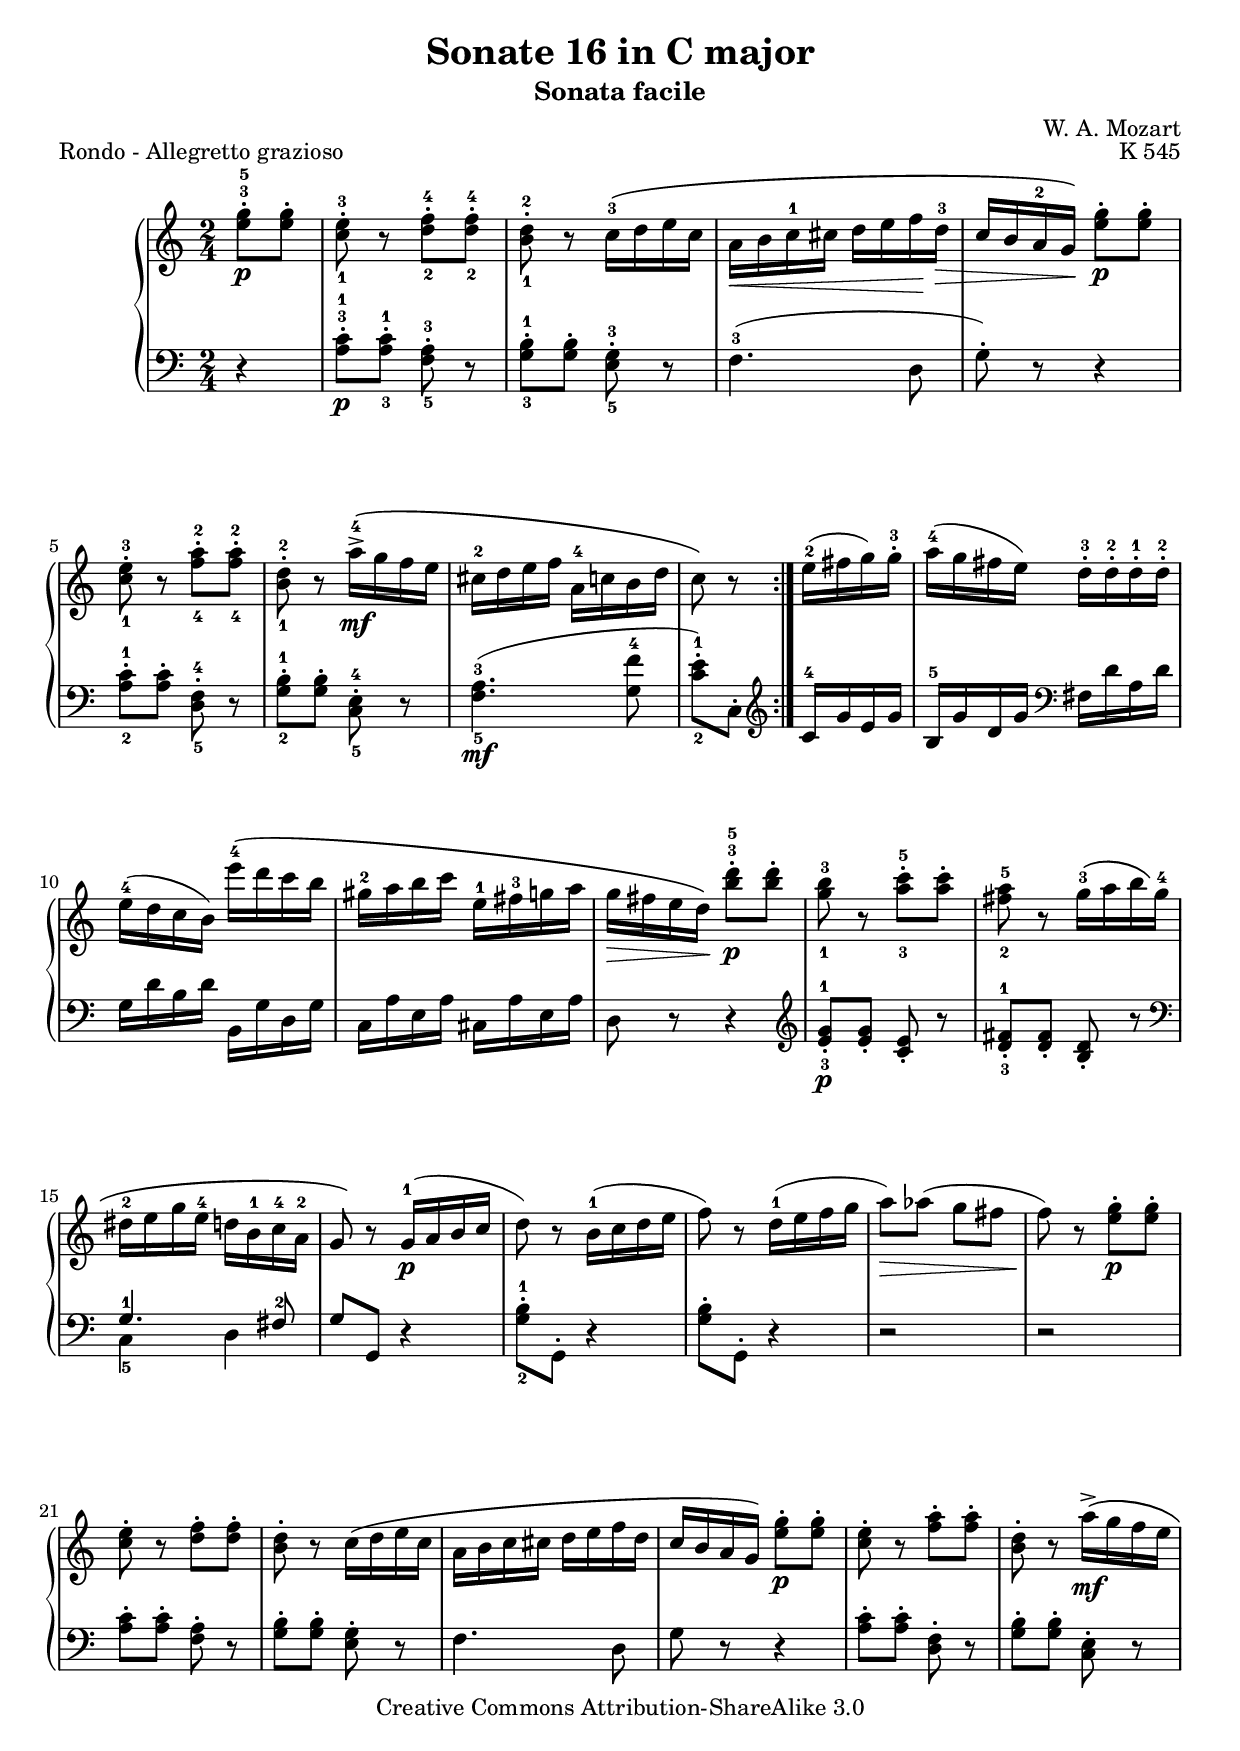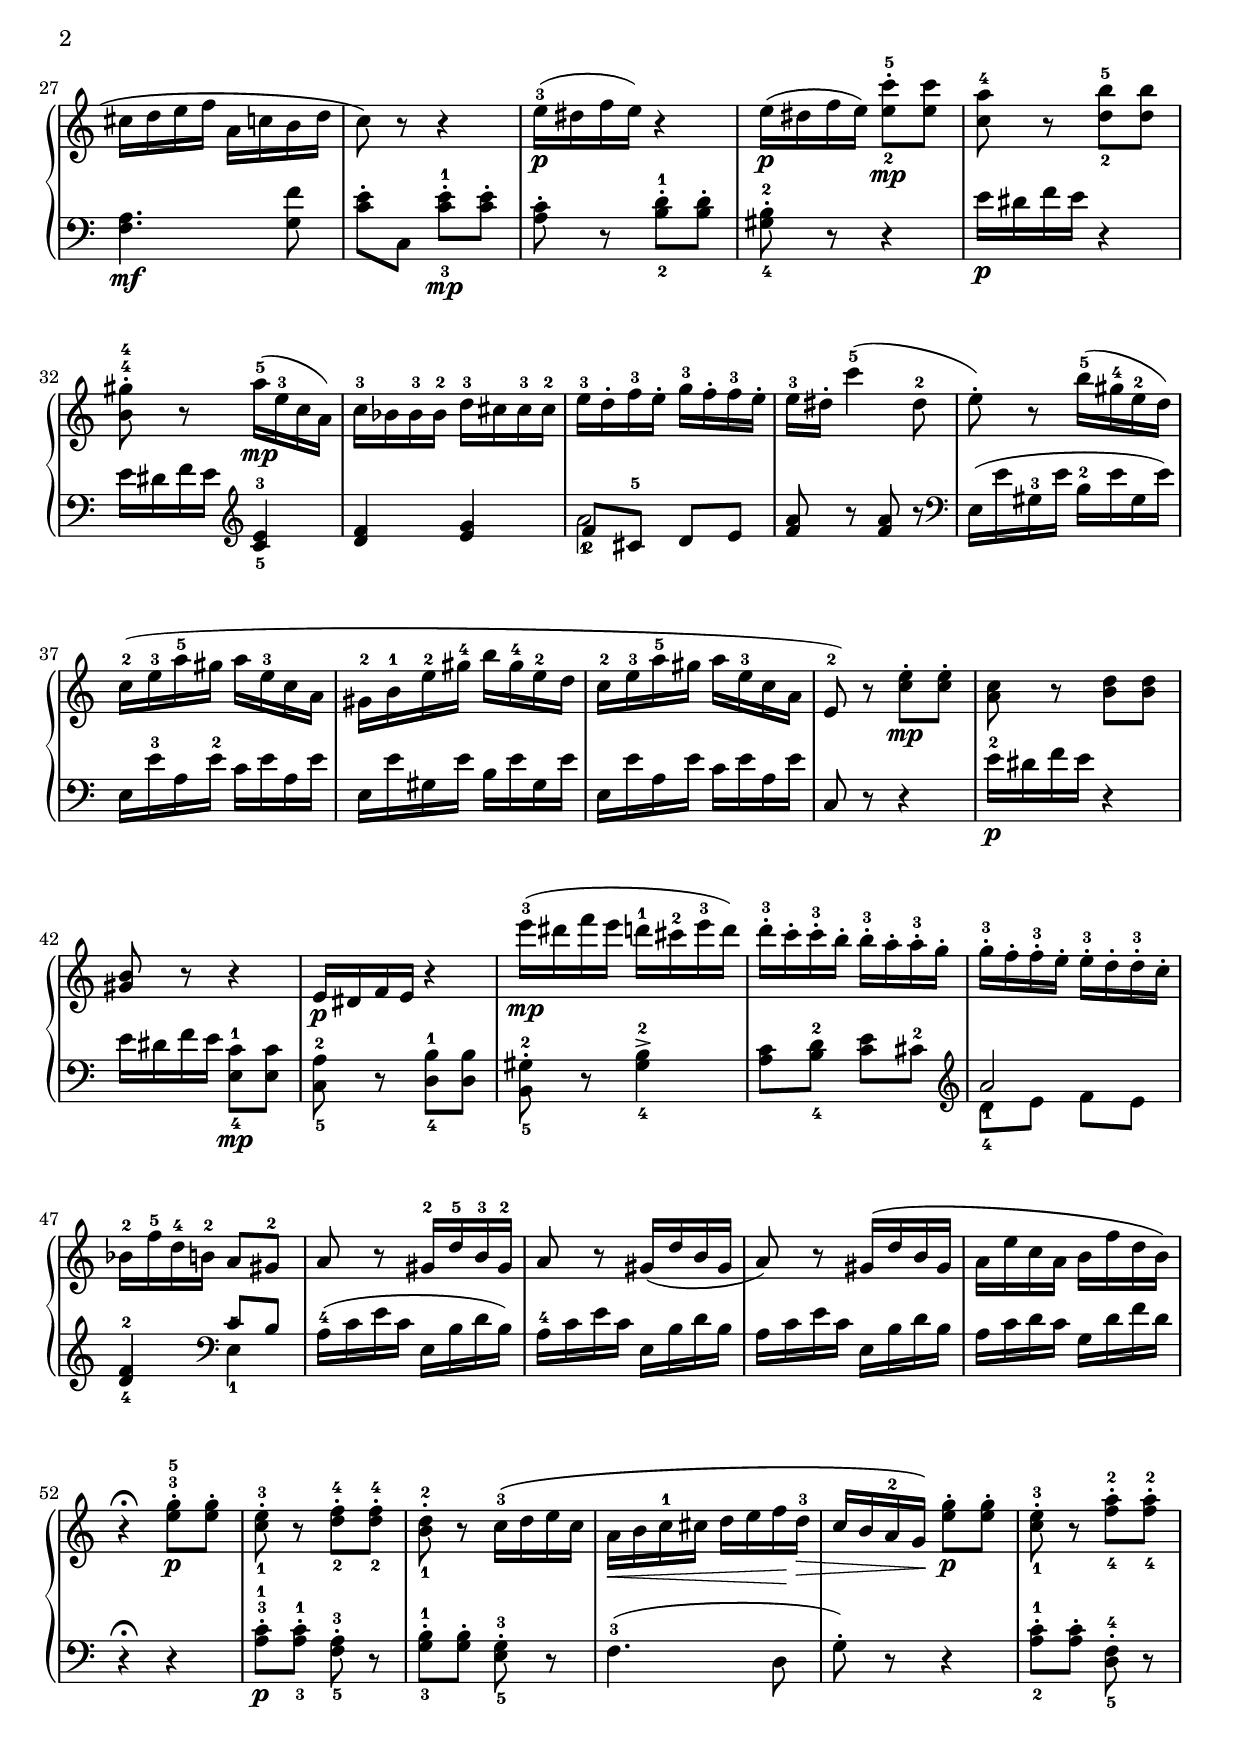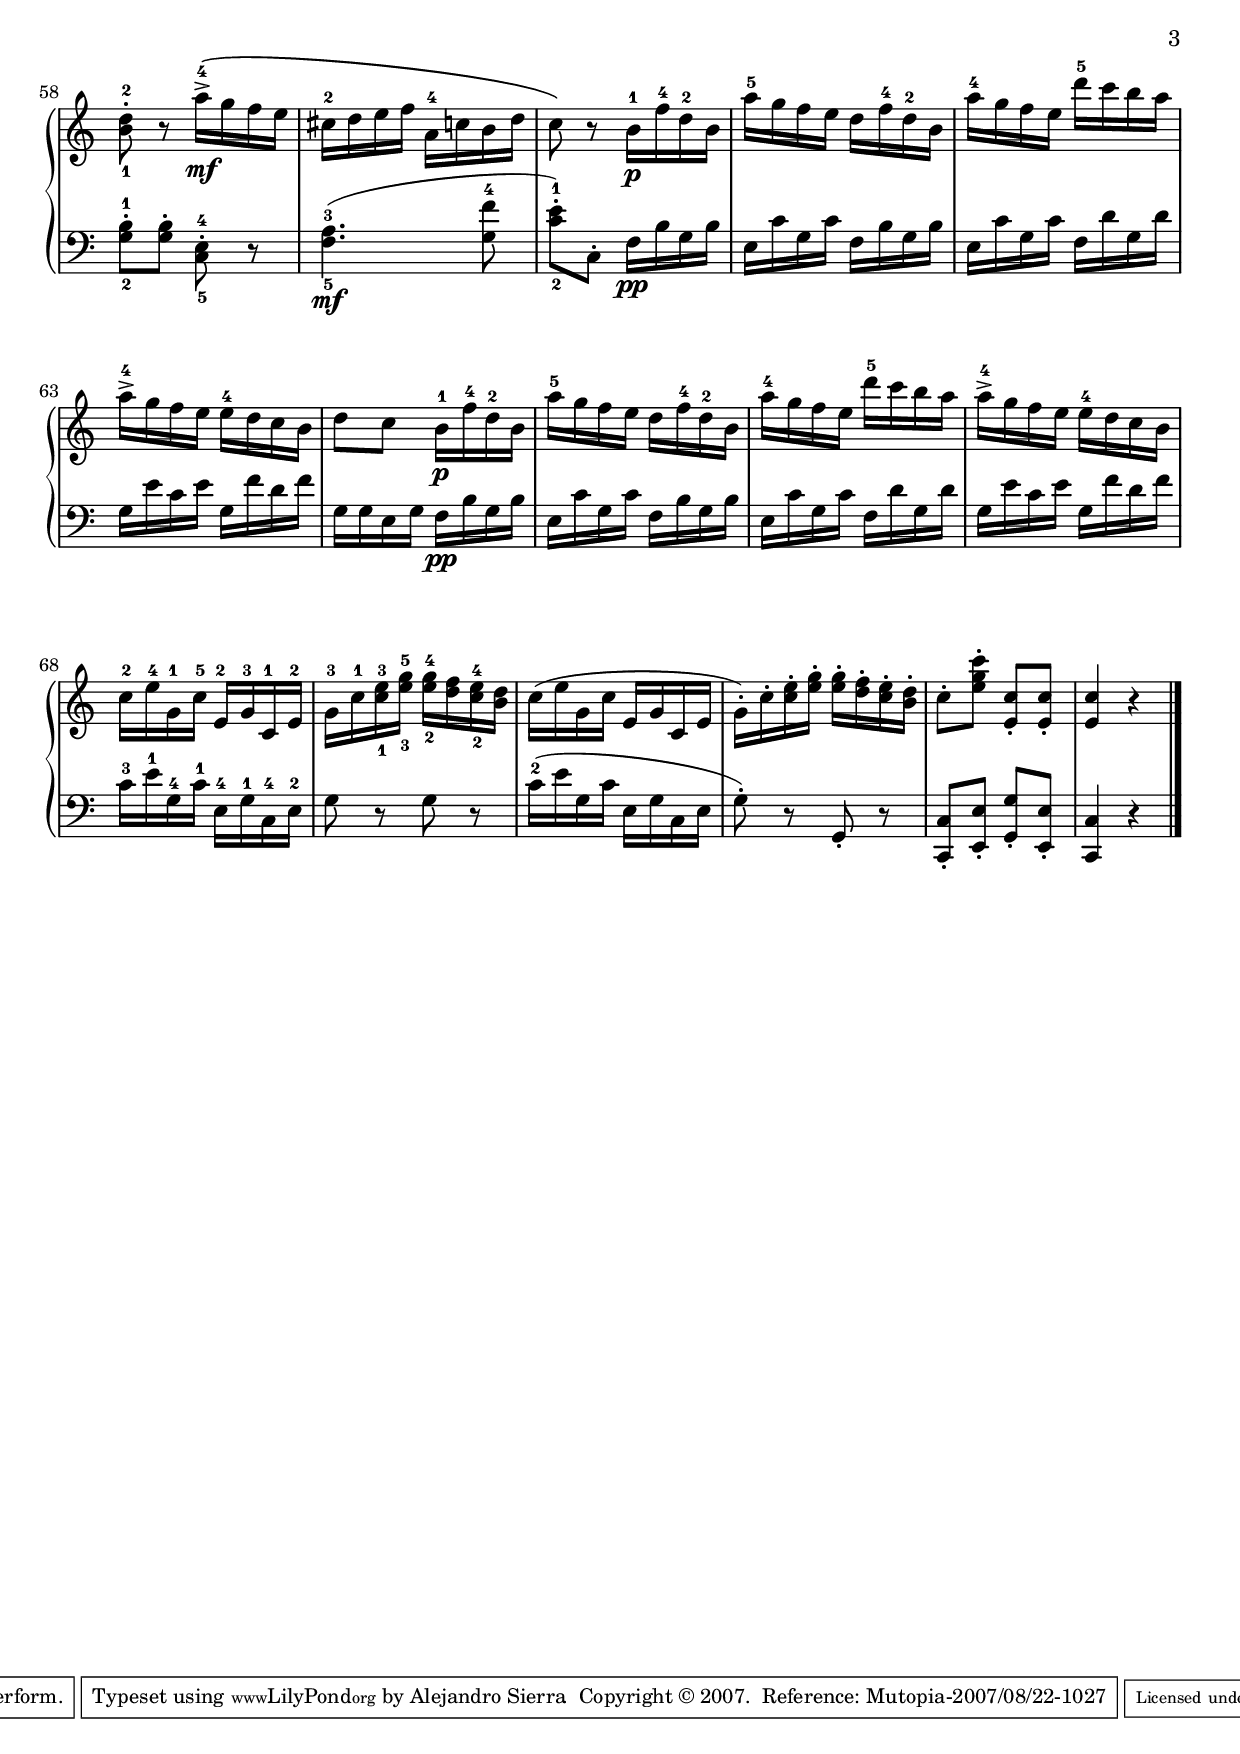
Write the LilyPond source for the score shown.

\version "2.10.25"

\header {
  title = "Sonate 16 in C major"
  subtitle = "Sonata facile"
  composer = "W. A. Mozart"
  opus = "K 545"
  piece = "Rondo - Allegretto grazioso"
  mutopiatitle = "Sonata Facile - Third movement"
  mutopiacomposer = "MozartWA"
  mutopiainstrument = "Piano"
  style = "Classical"
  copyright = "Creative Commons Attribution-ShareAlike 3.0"
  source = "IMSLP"
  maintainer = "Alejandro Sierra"
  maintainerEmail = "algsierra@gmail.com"
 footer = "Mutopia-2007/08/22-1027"
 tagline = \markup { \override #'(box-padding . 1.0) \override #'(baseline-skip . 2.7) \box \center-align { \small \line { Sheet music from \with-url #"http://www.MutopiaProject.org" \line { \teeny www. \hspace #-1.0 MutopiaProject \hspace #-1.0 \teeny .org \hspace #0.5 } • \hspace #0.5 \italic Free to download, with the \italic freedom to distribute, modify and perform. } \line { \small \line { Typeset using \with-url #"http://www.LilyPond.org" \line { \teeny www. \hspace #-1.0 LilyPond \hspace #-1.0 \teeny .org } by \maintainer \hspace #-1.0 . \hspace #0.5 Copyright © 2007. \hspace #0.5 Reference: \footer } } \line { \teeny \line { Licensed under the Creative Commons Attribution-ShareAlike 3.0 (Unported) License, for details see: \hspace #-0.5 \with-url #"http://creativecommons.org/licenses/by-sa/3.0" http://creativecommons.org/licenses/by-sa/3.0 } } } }
}
  
%{ Abreviations
  Suffixes rh = right hand
           lh = left hand
  Prefixes pt = principal theme
           st = secondary theme
           cl = close
           dv = development
           cd = coda
           mt = middle theme
%}

#(define afterGraceFraction (cons 15 16))

%%% Right Hand

ptrh = \relative c'' {
  <e^3 g-5>8-.\p <e g>-. 
  <c-1 e-3>-. r <d-2 f-4>-. <d-2 f-4>-.
  <b-1 d-2>-. r  c16-3\( d e c
  a\< b c-1 cis  d e f\! d-3\>
  c b a-2 g\!\) <e' g>8-.\p <e g>-.
  <c-1 e-3>-. r <a'-2 f-4>-. <a-2 f-4>-.
  <d,-2 b-1>-. r  a'16\mf->-4\( g f e
  cis-2 d e f  a,-4 c b d
  c8\) r
}

strh = \relative c'' {
  e16(-2 fis g) g-.-3 
  a16(-4 g fis e)  d-.-3 d-.-2 d-.-1 d-.-2
  e(-4 d c b)  e'\(-4 d c b

  % 11
  gis-2 a b c  e,-1 fis-3 g a
  g\> fis e d\)\! <b'^3 d-5>8-.\p <b d>-.
  <g-1 b-3> r8 <a-3 c-5>-. <a c>-.
  <fis-2 a-5> r8 g16-3\( a b g-4
  dis-2 e g e-4  d b-1 c-4 a-2

  g8\) r g16\p-1( a b c
  d8) r b16-1( c d e
  f8) r d16-1( e f g
  a8)\> aes( g fis
  f8)\! r <e g>-.\p <e g>-.
  <c e>-. r <d f>-. <d f>-.
  <b d>-. r c16\( d e c

  a b c cis d e f d
  c b a g\) <e' g>8-.\p <e g>-.
  <c e>-. r <f a>-. <f a>-.
  <b, d>-. r a'16->\mf\( g f e
  cis d e f a, c b d  
}

mtrh = \relative c'' {
  c8\) r r4
  e16\p(-3 dis f e) r4
  e16\p( dis f e)  <e-2 c'-5>8-.\mp <e c'>
  <c a'-4> r <d-2 b'-5> <d b'>
  <b gis'-4>-.-4 r a'16\mp-5( e-3 c a)
  c-3 bes bes-3 bes-2 d-3 cis cis-3 cis-2

  #34
  e-3 d-. f-3 e-.  g-3 f-. f-3 e-.
  e-3 dis-. c'4(-5 dis,8-2
  e)-. r b'16(-5 gis-4 e-2 d)
  c-2( e-3 a-5 gis a e-3 c a 
  gis-2 b-1 e-2 gis-4 b gis-4 e-2 d

  c-2 e-3 a-5 gis a e-3 c a
  e8-2) r <c' e>-.\mp <c e>-.
  <a c> r <b d> <b d>
  <gis b> r r4
  e16\p dis f e r4

  e''16-3\mp( dis f e  d-1 cis-2 e-3 d)
  d-.-3 c-. c-.-3 b-.  b-.-3 a-. a-.-3 g-.
  g-.-3 f-. f-.-3 e-.  e-.-3 d-. d-.-3 c-.
  bes-2 f'-5 d-4 b-2  a8 gis-2
  a r gis16-2 d'-5 b-3 gis-2

  a8 r gis16( d' b gis
  a8) r gis16\( d' b gis
  a e' c a  b f' d b\)
}

clrha = \relative c'' {
  b16\p-1 f'-4 d-2 b
  a'-5 g f e  d f-4 d-2 b
  a'-4 g f e  d'-5 c b a
  a->-4 g f e  e-4 d c b
}

clrhb = \relative c'' {
  c-2 e-4 g,-1 c-5  e,-2 g-3 c,-1 e-2
  g-3 c-1 <c-1 e-3> <e-3 g-5>  <e-2 g-4> <f d> <c-2 e-4> <d b>
  c( e g, c  e, g c, e
  g-.) c-. <c e>-. <e g>-.  <e g>-. <f d>-. <c e>-. <d b>-.
  c8-. <e g c>-. <c e,>-.  <c e,>-.
  <c e,>4 r
}

clrh = \relative c'' {
  \clrha
  d8 c  \clrha
  \clrhb  \bar "|."
}

%%% Left Hand

ptlh = \relative c' {
  \clef bass
  r4
  <a^3 c-1>8-.\p  <a-3 c-1>8-. <f-5 a-3>-. r
  <g-3 b-1>-.  <g b>-. <g-3 e-5>-. r
  f4.-3( d8
  g-.) r r4
  <a-2 c-1>8-. <a c>-. <d,-5 f-4>-. r

  <g-2 b-1>-.  <g b>-. <e-4 c-5>-. r
  <f-5 a-3>4.\mf( <g-4 f'>8
  <c-2 e-1>-.) c,-. 
}

stlh = \relative c' {
  \clef treble
  c16-4 g' e g
  b,-5 g' d g  \clef bass fis, d' a d
  g, d' b d  b, g' d g

  c, a' e a  cis, a' e a
  d,8 r8 r4
  \clef treble
  <e'-3 g-1>8-.\p <e g>-. <c e>-. r
  <d-3 fis-1>-. <d fis>-. <b d>-. r
  \clef bass
  << { g4.-1\( fis8-2 } \\ { c4_5 d } >>

  g8\) g, r4
  <g'-2 b-1>8-. g,-. r4
  <g' b>8-. g,-. r4
  r2
  r2
  <a' c>8-. <a c>-. <f a>-. r
  <g b>-. <g b>-. <e g>-. r

  f4. d8
  g8 r r4
  <a c>8-. <a c>-. <d, f>-. r
  <g b>-. <g b>-. <c, e>-. r
  <f a>4.\mf <g f'>8
}

mtlh = \relative c' {
  <c e>-. c, <c'-3 e-1>-.\mp <c e>-.
  <a c>-. r <b-2 d-1>-. <b d>-.
  <gis-4 b-2>-. r r4  
  e'16\p dis f e r4
  e16 dis f e  \clef treble <c-5 e-3>4
  <d f> <e g>

  #34
  << { f8_2 cis-5 d e } \\ { a2-1 } >>
  <f a>8 r <f a> r
  \clef bass
  e,16( e' gis,-3 e'  b-2 e gis, e')
  e, e'-3 a, e'-2  c e a, e'
  e, e' gis, e'  b e gis, e'

  e, e' a, e'  c e a, e'
  c,8 r r4
  e'16-2\p dis f e r4
  e16 dis f e <e,-4 c'-1>8\mp <e c'>
  <c-5 a'-2> r <d-4 b'-1> <d b'>

  <b-5 gis'-2>-. r <gis'-4 b-2>4->
  <a c>8 <b-4 d-2> <c e> cis-2
  \clef treble
  << { \stemDown d8_4( e f e } \\ { \stemUp a2-1 } >>
  <d,-4 f-2>4) \clef bass << { \stemDown e,4-5 } \\ { \stemUp c'8-1 b } >>
  a16-4( c e c  e, b' d b)

  a-4 c e c  e, b' d b
  a c e c  e, b' d b
  a c d c  g d' f d
}

cllha = \relative c {
  f16\pp b g b
  e, c' g c   f, b g b
  e, c' g c   f, d' g, d'
  g, e' c e   g, f' d f  
}

cllhb = \relative c' {
  c16-3 e-1 g,-4 c-1  e,-4 g-1  c,-4 e-2
  g8 r g r
  c16(-2 e g, c  e, g  c, e
  g8)-. r g,-. r
  <c c,>-. <e e,>-. <g g,>-. <e e,>-.
  <c c,>4 r
}

cllh =  {
  \cllha
  g16 g e g  \cllha
  \cllhb
}

\score {
  \new PianoStaff <<
    \time 2/4
    \new Staff { 
      \override Fingering #'avoid-slur = #'inside
      \keepWithTag #'first
      \repeat volta 2 {	\partial 4 \ptrh }
      \strh
      \mtrh
      r4\fermata \ptrh
      \clrh
    }
    \new Staff { 
      \override Fingering #'avoid-slur = #'inside
      \repeat volta 2 { \partial 4 \ptlh }       
      \stlh
      \mtlh
      r4\fermata \ptlh
      \cllh
    }
  >>
  \layout {}
  \midi {
    \context {
      \Score
      tempoWholesPerMinute = #(ly:make-moment 104 4)
    }
  }
}
